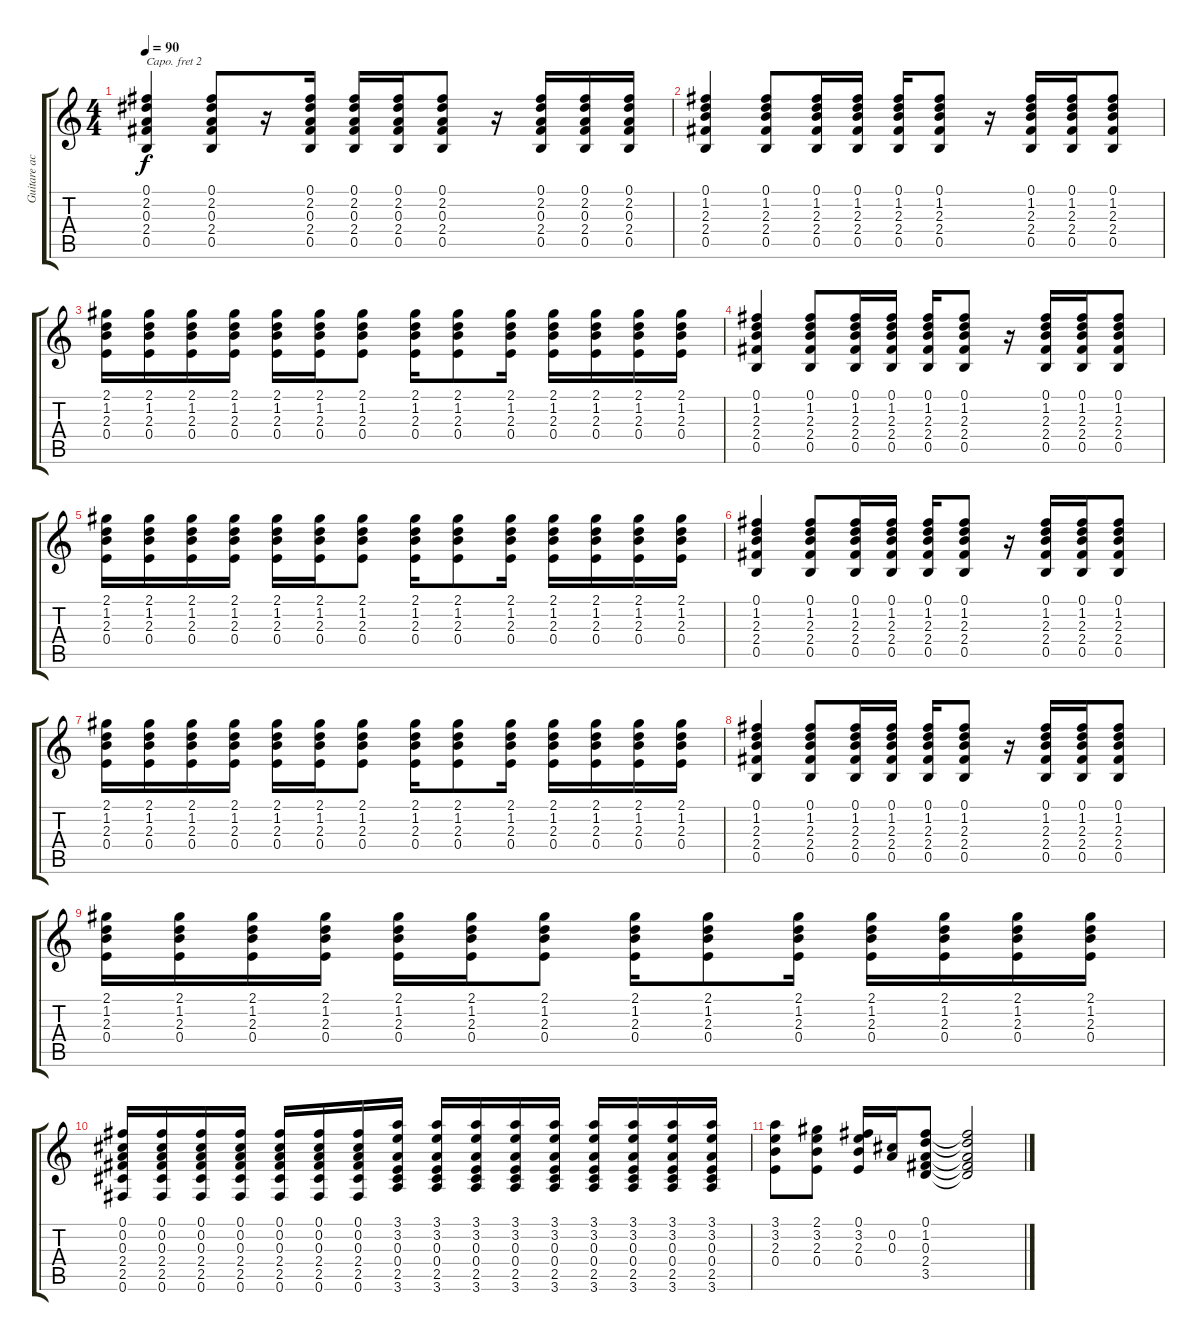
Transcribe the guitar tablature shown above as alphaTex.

\track ("Guitare acoustique (capo 2)" "Guitare ac") {instrument acousticguitarnylon}
\staff {score tabs}
\capo 2
\tuning (E4 B3 G3 D3 A2 E2) {hide}
\ts (4 4)
\tempo 90
\clef g2
\ks c
(0.1 2.2 0.3 2.4 0.5).4{dy f} (0.1 2.2 0.3 2.4 0.5).8 r.16 (0.1 2.2 0.3 2.4 0.5).16 (0.1 2.2 0.3 2.4 0.5).16 (0.1 2.2 0.3 2.4 0.5).16 (0.1 2.2 0.3 2.4 0.5).8 r.16 (0.1 2.2 0.3 2.4 0.5).16 (0.1 2.2 0.3 2.4 0.5).16 (0.1 2.2 0.3 2.4 0.5).16 |
(0.1 1.2 2.3 2.4 0.5).4 (0.1 1.2 2.3 2.4 0.5).8 (0.1 1.2 2.3 2.4 0.5).16 (0.1 1.2 2.3 2.4 0.5).16 (0.1 1.2 2.3 2.4 0.5).16 (0.1 1.2 2.3 2.4 0.5).8 r.16 (0.1 1.2 2.3 2.4 0.5).16 (0.1 1.2 2.3 2.4 0.5).16 (0.1 1.2 2.3 2.4 0.5).8 |
(2.1 1.2 2.3 0.4).16 (2.1 1.2 2.3 0.4).16 (2.1 1.2 2.3 0.4).16 (2.1 1.2 2.3 0.4).16 (2.1 1.2 2.3 0.4).16 (2.1 1.2 2.3 0.4).16 (2.1 1.2 2.3 0.4).8 (2.1 1.2 2.3 0.4).16 (2.1 1.2 2.3 0.4).8 (2.1 1.2 2.3 0.4).16 (2.1 1.2 2.3 0.4).16 (2.1 1.2 2.3 0.4).16 (2.1 1.2 2.3 0.4).16 (2.1 1.2 2.3 0.4).16 |
(0.1 1.2 2.3 2.4 0.5).4 (0.1 1.2 2.3 2.4 0.5).8 (0.1 1.2 2.3 2.4 0.5).16 (0.1 1.2 2.3 2.4 0.5).16 (0.1 1.2 2.3 2.4 0.5).16 (0.1 1.2 2.3 2.4 0.5).8 r.16 (0.1 1.2 2.3 2.4 0.5).16 (0.1 1.2 2.3 2.4 0.5).16 (0.1 1.2 2.3 2.4 0.5).8 |
(2.1 1.2 2.3 0.4).16 (2.1 1.2 2.3 0.4).16 (2.1 1.2 2.3 0.4).16 (2.1 1.2 2.3 0.4).16 (2.1 1.2 2.3 0.4).16 (2.1 1.2 2.3 0.4).16 (2.1 1.2 2.3 0.4).8 (2.1 1.2 2.3 0.4).16 (2.1 1.2 2.3 0.4).8 (2.1 1.2 2.3 0.4).16 (2.1 1.2 2.3 0.4).16 (2.1 1.2 2.3 0.4).16 (2.1 1.2 2.3 0.4).16 (2.1 1.2 2.3 0.4).16 |
(0.1 1.2 2.3 2.4 0.5).4 (0.1 1.2 2.3 2.4 0.5).8 (0.1 1.2 2.3 2.4 0.5).16 (0.1 1.2 2.3 2.4 0.5).16 (0.1 1.2 2.3 2.4 0.5).16 (0.1 1.2 2.3 2.4 0.5).8 r.16 (0.1 1.2 2.3 2.4 0.5).16 (0.1 1.2 2.3 2.4 0.5).16 (0.1 1.2 2.3 2.4 0.5).8 |
(2.1 1.2 2.3 0.4).16 (2.1 1.2 2.3 0.4).16 (2.1 1.2 2.3 0.4).16 (2.1 1.2 2.3 0.4).16 (2.1 1.2 2.3 0.4).16 (2.1 1.2 2.3 0.4).16 (2.1 1.2 2.3 0.4).8 (2.1 1.2 2.3 0.4).16 (2.1 1.2 2.3 0.4).8 (2.1 1.2 2.3 0.4).16 (2.1 1.2 2.3 0.4).16 (2.1 1.2 2.3 0.4).16 (2.1 1.2 2.3 0.4).16 (2.1 1.2 2.3 0.4).16 |
(0.1 1.2 2.3 2.4 0.5).4 (0.1 1.2 2.3 2.4 0.5).8 (0.1 1.2 2.3 2.4 0.5).16 (0.1 1.2 2.3 2.4 0.5).16 (0.1 1.2 2.3 2.4 0.5).16 (0.1 1.2 2.3 2.4 0.5).8 r.16 (0.1 1.2 2.3 2.4 0.5).16 (0.1 1.2 2.3 2.4 0.5).16 (0.1 1.2 2.3 2.4 0.5).8 |
(2.1 1.2 2.3 0.4).16 (2.1 1.2 2.3 0.4).16 (2.1 1.2 2.3 0.4).16 (2.1 1.2 2.3 0.4).16 (2.1 1.2 2.3 0.4).16 (2.1 1.2 2.3 0.4).16 (2.1 1.2 2.3 0.4).8 (2.1 1.2 2.3 0.4).16 (2.1 1.2 2.3 0.4).8 (2.1 1.2 2.3 0.4).16 (2.1 1.2 2.3 0.4).16 (2.1 1.2 2.3 0.4).16 (2.1 1.2 2.3 0.4).16 (2.1 1.2 2.3 0.4).16 |
(0.1 0.2 0.3 2.4 2.5 0.6).16 (0.1 0.2 0.3 2.4 2.5 0.6).16 (0.1 0.2 0.3 2.4 2.5 0.6).16 (0.1 0.2 0.3 2.4 2.5 0.6).16 (0.1 0.2 0.3 2.4 2.5 0.6).16 (0.1 0.2 0.3 2.4 2.5 0.6).16 (0.1 0.2 0.3 2.4 2.5 0.6).16 (3.1 3.2 0.3 0.4 2.5 3.6).16 (3.1 3.2 0.3 0.4 2.5 3.6).16 (3.1 3.2 0.3 0.4 2.5 3.6).16 (3.1 3.2 0.3 0.4 2.5 3.6).16 (3.1 3.2 0.3 0.4 2.5 3.6).16 (3.1 3.2 0.3 0.4 2.5 3.6).16 (3.1 3.2 0.3 0.4 2.5 3.6).16 (3.1 3.2 0.3 0.4 2.5 3.6).16 (3.1 3.2 0.3 0.4 2.5 3.6).16 |
(3.1 3.2 2.3 0.4).8 (2.1 3.2 2.3 0.4).8 (0.1 3.2 2.3 0.4).16 (0.2 0.3).16 (0.1 1.2 0.3 2.4 3.5).8 (0.1{t} 1.2{t} 0.3{t} 2.4{t} 3.5{t}).2
